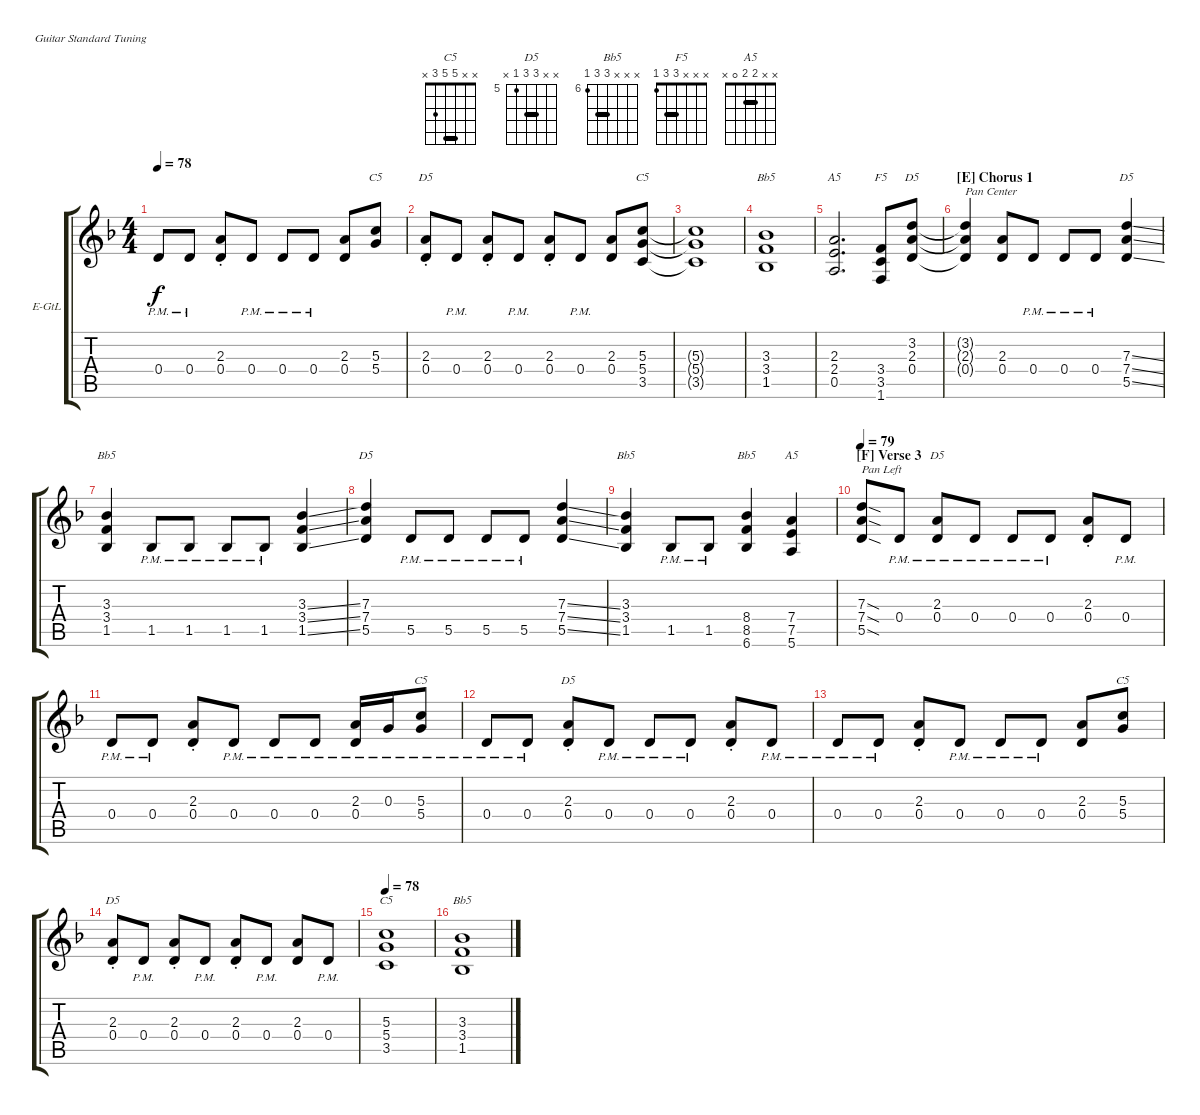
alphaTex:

\bracketExtendMode groupsimilarinstruments
\firstSystemTrackNameOrientation horizontal
\otherSystemsTrackNameOrientation horizontal
\track ("Vivian Campbell L" "E-GtL") {instrument distortionguitar}
\staff {score tabs}
\tuning (E4 B3 G3 D3 A2 E2)
\chord ("C5" x x 5 5 3 x) {barre 5}
\chord ("D5" x 3 2 0 x x)
\chord ("Bb5" x x 3 3 1 x) {barre 3}
\chord ("F5" x x x 3 3 1) {barre 3}
\chord ("A5" x x 2 2 0 x) {barre 2}
\chord ("D5" x x 7 7 5 x) {firstfret 5 barre 7}
\chord ("Bb5" x x x 8 8 6) {firstfret 6 barre 8}
\ts (4 4)
\tempo 78
\clef g2
\ks dminor
0.4{pm}.8{dy f} 0.4{pm}.8 (0.4{st} 2.3{st}).8 0.4{pm}.8 0.4{pm}.8 0.4{pm}.8 (2.3 0.4).8 (5.3 5.4).8{ch "C5"} |
(0.4{st} 2.3{st}).8{ch "D5"} 0.4{pm}.8 (0.4{st} 2.3{st}).8 0.4{pm}.8 (0.4{st} 2.3{st}).8 0.4{pm}.8 (0.4 2.3).8 (5.3 5.4 3.5).8{ch "C5"} |
(5.3{t} 5.4{t} 3.5{t}).1 |
(3.3 3.4 1.5).1{ch "Bb5"} |
(2.3 2.4 0.5).2{d ch "A5"} (3.4 3.5 1.6).8{ch "F5"} (0.4 2.3 3.2).8{ch "D5"} |
\section ("E" "Chorus 1")
(0.4{t} 2.3{t} 3.2{t}).4{txt "Pan Center"} (0.4 2.3).8 0.4{pm}.8 0.4{pm}.8 0.4{pm}.8 (7.4{ss} 7.3{ss} 5.5{ss}).4{ch "D5"} |
(3.4 3.3 1.5).4{ch "Bb5"} 1.5{pm}.8 1.5{pm}.8 1.5{pm}.8 1.5{pm}.8 (3.4{ss} 3.3{ss} 1.5{ss}).4 |
(5.5 7.4 7.3).4{ch "D5"} 5.5{pm}.8 5.5{pm}.8 5.5{pm}.8 5.5{pm}.8 (7.4{ss} 7.3{ss} 5.5{ss}).4 |
(3.4 3.3 1.5).4{ch "Bb5"} 1.5{pm}.8 1.5{pm}.8 (8.4 8.5 6.6).4{ch "Bb5"} (7.4 7.5 5.6).4{ch "A5"} |
\section ("F" "Verse 3")
\tempo 79
(5.5{sod} 7.4{sod} 7.3{sod}).8{txt "Pan Left"} 0.4{pm}.8 (0.4{pm} 2.3{pm}).8{ch "D5"} 0.4{pm}.8 0.4{pm}.8 0.4{pm}.8 (0.4{st} 2.3{st}).8 0.4{pm}.8 |
0.4{pm}.8 0.4{pm}.8 (0.4{st} 2.3{st}).8 0.4{pm}.8 0.4{pm}.8 0.4{pm}.8 (2.3{pm} 0.4{pm}).16 0.3{pm}.16 (5.3{pm} 5.4{pm}).8{ch "C5"} |
0.4{pm}.8 0.4{pm}.8 (0.4{st} 2.3{st}).8{ch "D5"} 0.4{pm}.8 0.4{pm}.8 0.4{pm}.8 (0.4{st} 2.3{st}).8 0.4{pm}.8 |
0.4{pm}.8 0.4{pm}.8 (0.4{st} 2.3{st}).8 0.4{pm}.8 0.4{pm}.8 0.4{pm}.8 (2.3 0.4).8 (5.3 5.4).8{ch "C5"} |
(0.4{st} 2.3{st}).8{ch "D5"} 0.4{pm}.8 (0.4{st} 2.3{st}).8 0.4{pm}.8 (0.4{st} 2.3{st}).8 0.4{pm}.8 (0.4 2.3).8 0.4{pm}.8 |
\tempo 78
(5.3 5.4 3.5).1{ch "C5"} |
(3.3 3.4 1.5).1{ch "Bb5"}
